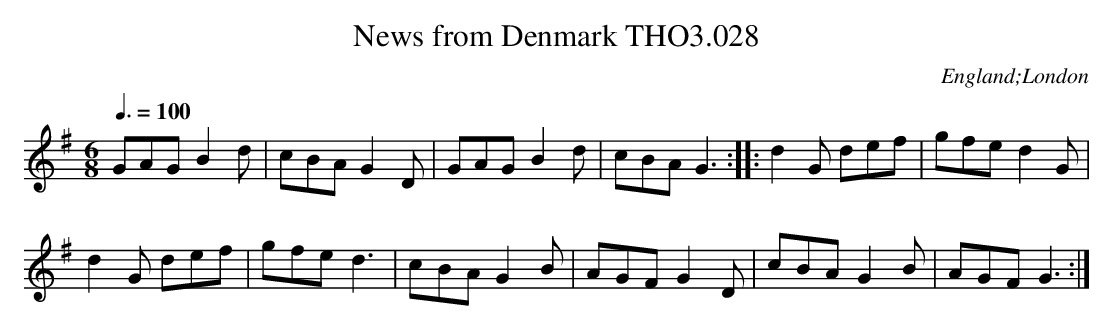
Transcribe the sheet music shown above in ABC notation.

X:1
T:News from Denmark THO3.028
O:England;London
M:6/8
L:1/8
Q:3/8=100
K:G
GAG B2 d|cBA G2 D|GAGB2 d|cBA G3::d2 G def|gfe d2 G|
d2 G def|gfe d3|cBA G2 B|AGF G2 D|cBA G2 B|AGF G3:|
